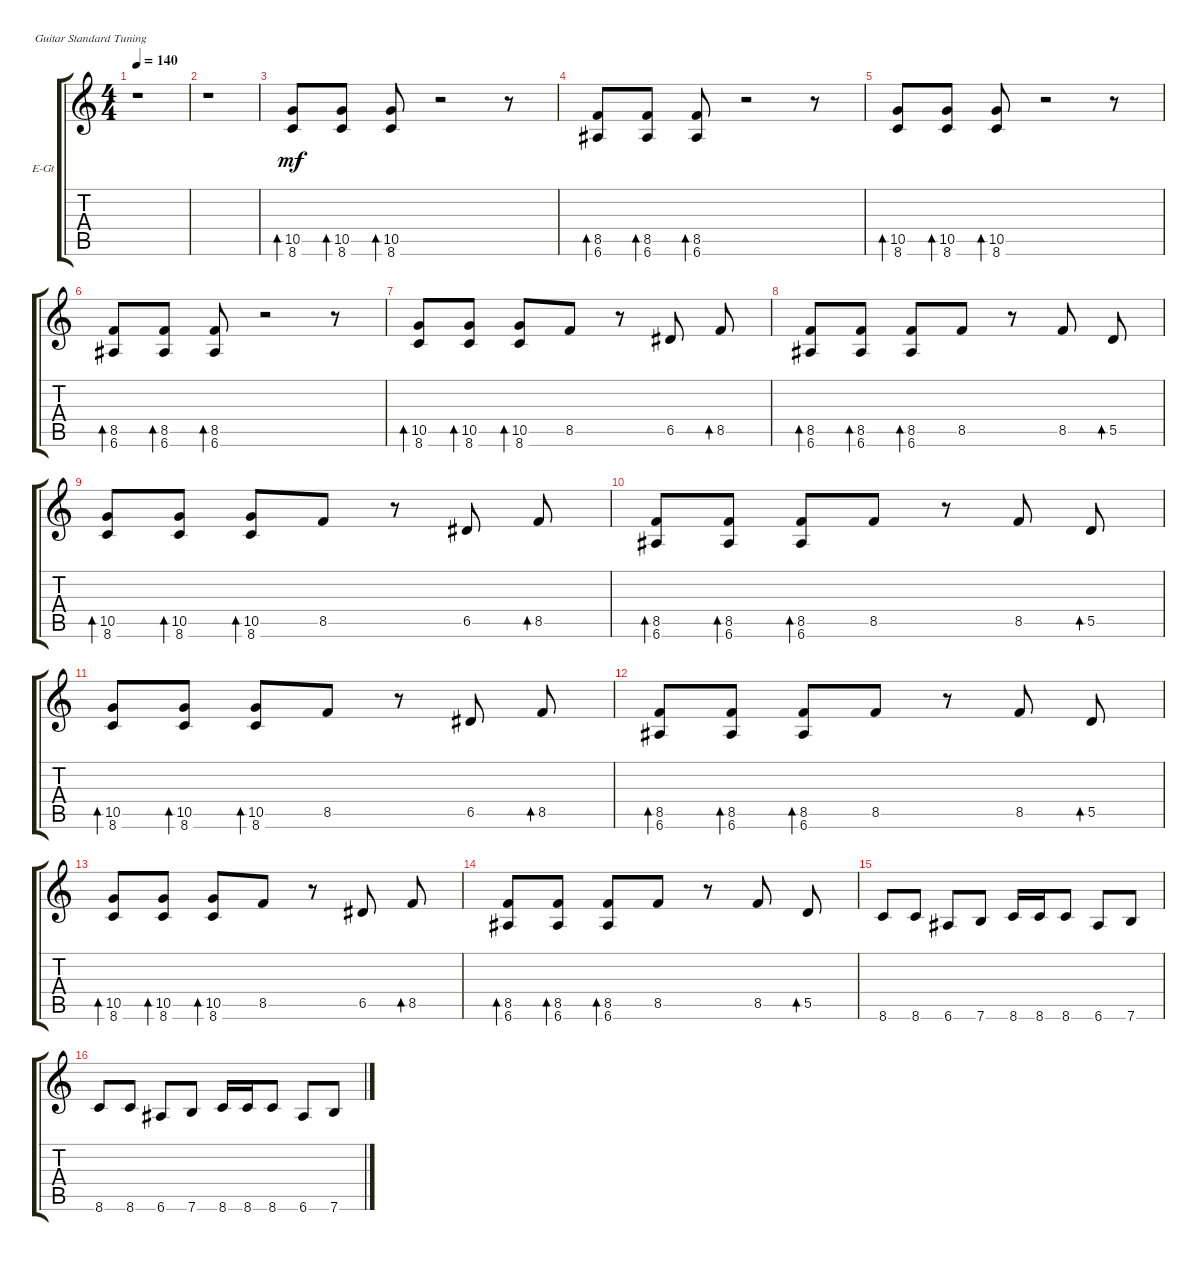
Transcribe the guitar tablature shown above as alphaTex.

\defaultSystemsLayout 4
\bracketExtendMode groupsimilarinstruments
\firstSystemTrackNameOrientation horizontal
\otherSystemsTrackNameOrientation horizontal
\track ("Electric Guitar" "E-Gt") {instrument distortionguitar}
\staff {score tabs}
\tuning (E4 B3 G3 D3 A2 E2)
\ts (4 4)
\tempo 140
\clef g2
\scale
0.333333
\ks c
r.1{dy mf} |
\scale
0.333333 r.1 |
\scale
0.333333 (8.6 10.5).8{bd 30} (8.6 10.5).8{bd 30} (8.6 10.5).8{bd 30} r.2 r.8 |
\scale
0.333333 (6.6 8.5).8{bd 30} (6.6 8.5).8{bd 30} (6.6 8.5).8{bd 30} r.2 r.8 |
\scale
0.333333 (8.6 10.5).8{bd 30} (8.6 10.5).8{bd 30} (8.6 10.5).8{bd 30} r.2 r.8 |
\scale
0.333333 (6.6 8.5).8{bd 30} (6.6 8.5).8{bd 30} (6.6 8.5).8{bd 30} r.2 r.8 |
\scale
0.333333 (8.6 10.5).8{bd 30} (8.6 10.5).8{bd 30} (8.6 10.5).8{bd 30} 8.5.8 r.8 6.5.8 8.5.8{bd 30} |
\scale
0.333333 (6.6 8.5).8{bd 30} (6.6 8.5).8{bd 30} (6.6 8.5).8{bd 30} 8.5.8 r.8 8.5.8 5.5.8{bd 30} |
\scale
0.333333 (8.6 10.5).8{bd 30} (8.6 10.5).8{bd 30} (8.6 10.5).8{bd 30} 8.5.8 r.8 6.5.8 8.5.8{bd 30} |
\scale
0.333333 (6.6 8.5).8{bd 30} (6.6 8.5).8{bd 30} (6.6 8.5).8{bd 30} 8.5.8 r.8 8.5.8 5.5.8{bd 30} |
\scale
0.333333 (8.6 10.5).8{bd 30} (8.6 10.5).8{bd 30} (8.6 10.5).8{bd 30} 8.5.8 r.8 6.5.8 8.5.8{bd 30} |
\scale
0.333333 (6.6 8.5).8{bd 30} (6.6 8.5).8{bd 30} (6.6 8.5).8{bd 30} 8.5.8 r.8 8.5.8 5.5.8{bd 30} |
\scale
0.333333 (8.6 10.5).8{bd 30} (8.6 10.5).8{bd 30} (8.6 10.5).8{bd 30} 8.5.8 r.8 6.5.8 8.5.8{bd 30} |
\scale
0.333333 (6.6 8.5).8{bd 30} (6.6 8.5).8{bd 30} (6.6 8.5).8{bd 30} 8.5.8 r.8 8.5.8 5.5.8{bd 30} |
\scale
0.333333 8.6.8 8.6.8 6.6.8 7.6.8 8.6.16 8.6.16 8.6.8 6.6.8 7.6.8 |
\scale
0.333333 8.6.8 8.6.8 6.6.8 7.6.8 8.6.16 8.6.16 8.6.8 6.6.8 7.6.8
